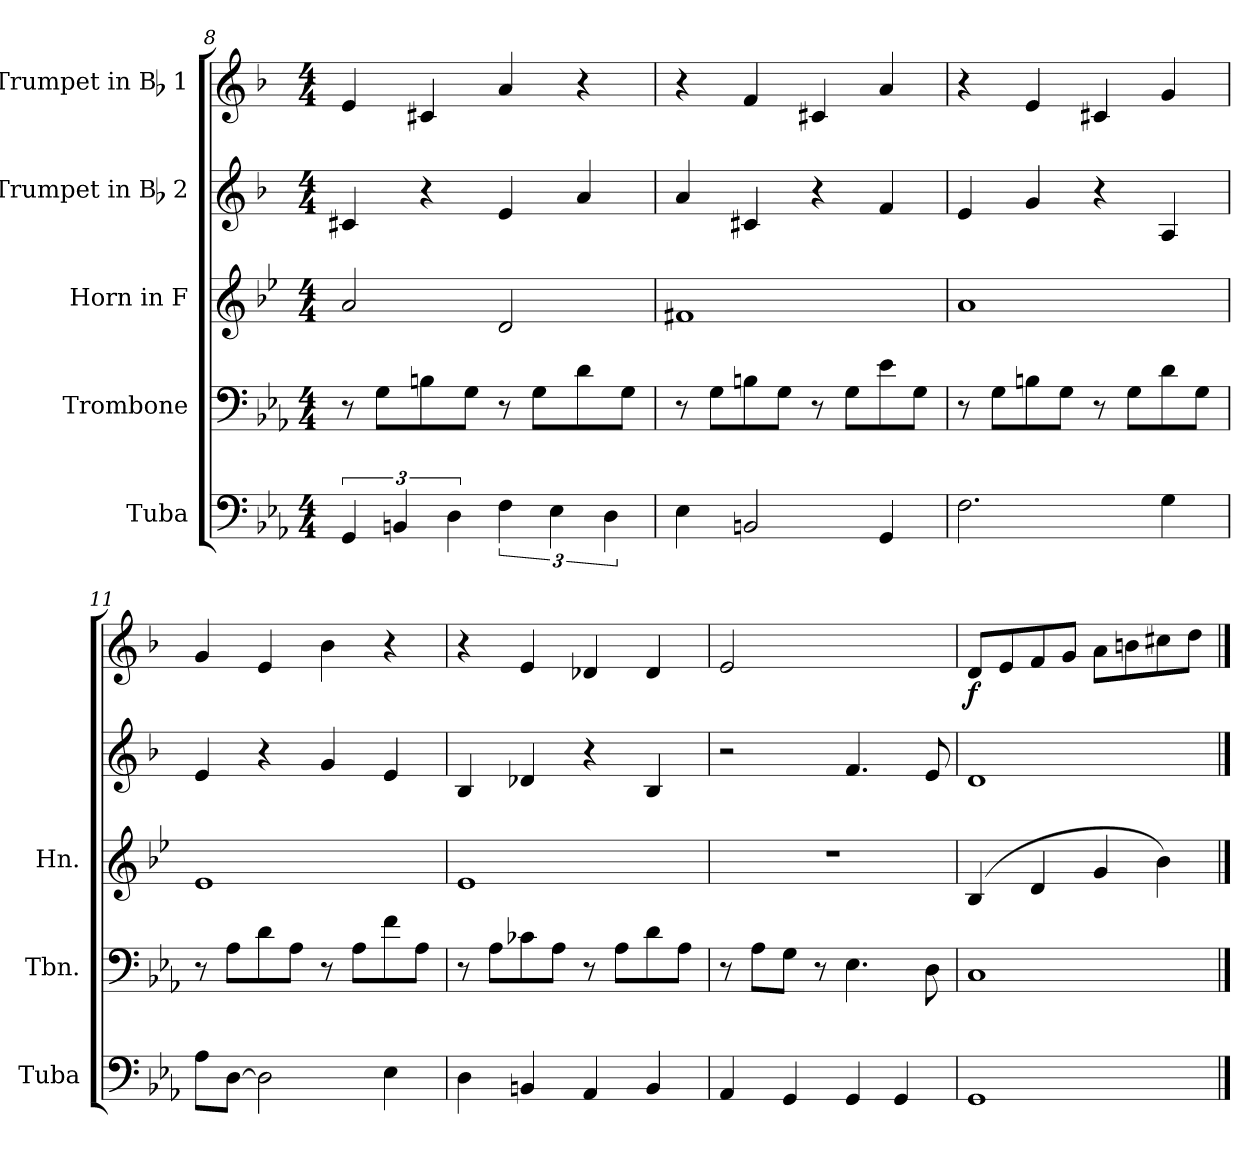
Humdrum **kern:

**kern	**kern	**kern	**kern	**kern	**dynam
*part5	*part4	*part3	*part2	*part1	*part1
*staff5	*staff4	*staff3	*staff2	*staff1	*staff1
*I"Tuba	*I"Trombone	*I"Horn in F	*I"Trumpet in Bb 2	*I"Trumpet in Bb 1	*
*I'Tuba	*I'Tbn.	*I'Hn.	*	*	*
*clefF4	*clefF4	*clefG2	*clefG2	*clefG2	*
*	*	*ITrd4c7	*ITrd1c2	*ITrd1c2	*
*k[b-e-a-]	*k[b-e-a-]	*k[b-e-a-]	*k[b-e-a-]	*k[b-e-a-]	*
*c:	*c:	*c:	*c:	*c:	*
*M4/4	*M4/4	*M4/4	*M4/4	*M4/4	*
=8	=8	=8	=8	=8	=8
6GG/	8r	2d/	4Bn/	4d/	.
.	8G\L	.	.	.	.
6BBn/	.	.	.	.	.
.	8Bn\	.	4r	4Bn/	.
6D\	.	.	.	.	.
.	8G\J	.	.	.	.
6F\	8r	2G/	4d/	4g/	.
.	8G\L	.	.	.	.
6E-\	.	.	.	.	.
.	8d\	.	4g/	4r	.
6D\	.	.	.	.	.
.	8G\J	.	.	.	.
=9	=9	=9	=9	=9	=9
4E-\	8r	1Bn	4g/	4r	.
.	8G\L	.	.	.	.
2BBn/	8Bn\	.	4Bn/	4e-/	.
.	8G\J	.	.	.	.
.	8r	.	4r	4Bn/	.
.	8G\L	.	.	.	.
4GG/	8e-\	.	4e-/	4g/	.
.	8G\J	.	.	.	.
!!LO:PB:g=z
=10	=10	=10	=10	=10	=10
2.F\	8r	1d	4d/	4r	.
.	8G\L	.	.	.	.
.	8Bn\	.	4f/	4d/	.
.	8G\J	.	.	.	.
.	8r	.	4r	4Bn/	.
.	8G\L	.	.	.	.
4G\	8d\	.	4G/	4f/	.
.	8G\J	.	.	.	.
=11	=11	=11	=11	=11	=11
8A-\L	8r	1A-	4d/	4f/	.
[8D\J	8A-\L	.	.	.	.
2D\]	8d\	.	4r	4d/	.
.	8A-\J	.	.	.	.
.	8r	.	4f/	4a-\	.
.	8A-\L	.	.	.	.
4E-\	8f\	.	4d/	4r	.
.	8A-\J	.	.	.	.
=12	=12	=12	=12	=12	=12
4D\	8r	1A-	4A-/	4r	.
.	8A-\L	.	.	.	.
4BBn/	8c-X\	.	4c-X/	4d/	.
.	8A-\J	.	.	.	.
4AA-/	8r	.	4r	4c-X/	.
.	8A-\L	.	.	.	.
4BB/	8d\	.	4A-/	4c-/	.
.	8A-\J	.	.	.	.
!!LO:LB:g=z
=13	=13	=13	=13	=13	=13
4AA-/	8r	1r	2r	2d/	.
.	8A-\L	.	.	.	.
4GG/	8G\J	.	.	.	.
.	8r	.	.	.	.
4GG/	4.E-\	.	4.e-/	2ryy	.
4GG/	.	.	.	.	.
.	8D\	.	8d/	.	.
=14	=14	=14	=14	=14	=14
!	!	!	!	!	!LO:DY:b
1GG	1C	(<4E-/	1c	8c/L	f
.	.	.	.	8d/	.
.	.	4G/	.	8e-/	.
.	.	.	.	8f/J	.
.	.	4c/	.	8g\L	.
.	.	.	.	8an\	.
.	.	4e-\)	.	8bn\	.
.	.	.	.	8cc\J	.
==	==	==	==	==	==
*-	*-	*-	*-	*-	*-
